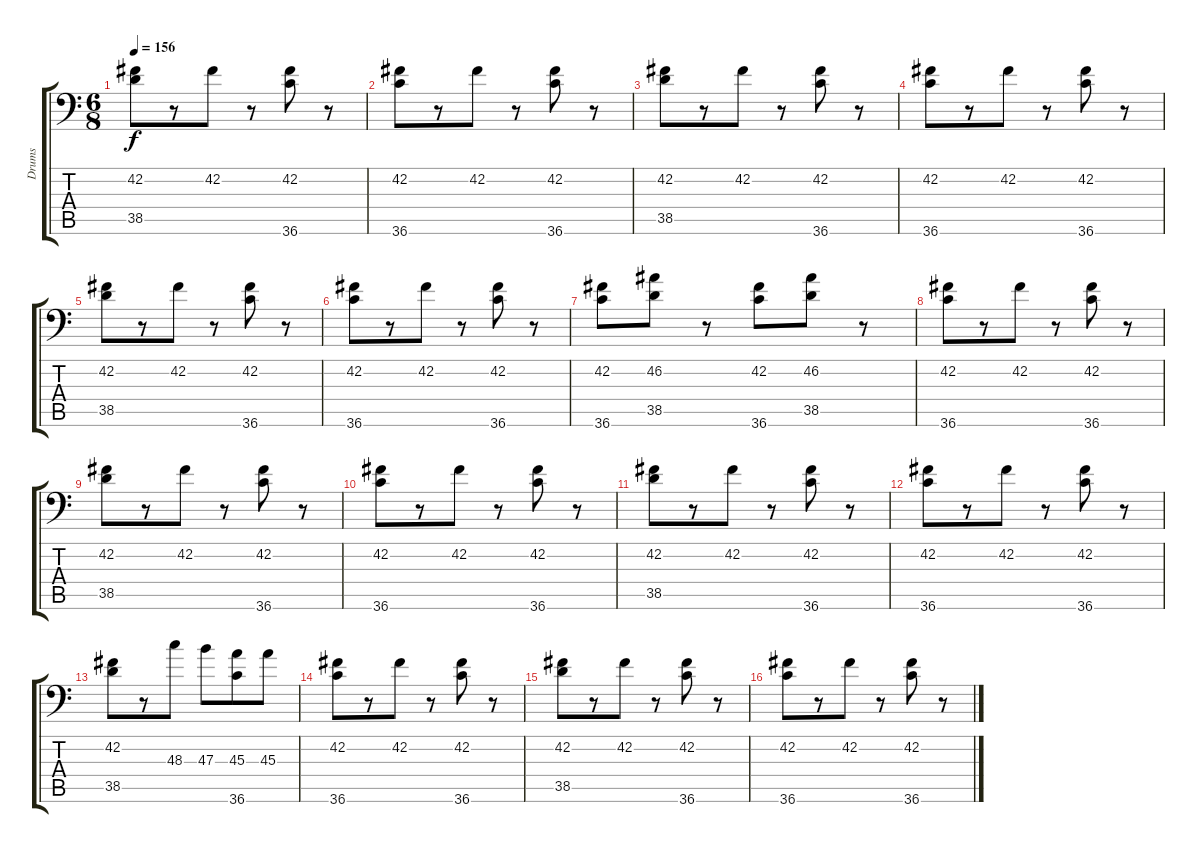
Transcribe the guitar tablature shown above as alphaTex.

\track ("Drums" "Drums") {instrument acousticgrandpiano}
\staff {score tabs}
\tuning (C-1 C-1 C-1 C-1 C-1 C-1) {hide}
\ts (6 8)
\tempo 156
\clef f4
\ks c
(42.2 38.5).8{dy f} r.8 42.2.8 r.8 (42.2 36.6).8 r.8 |
(42.2 36.6).8 r.8 42.2.8 r.8 (42.2 36.6).8 r.8 |
(42.2 38.5).8 r.8 42.2.8 r.8 (42.2 36.6).8 r.8 |
(42.2 36.6).8 r.8 42.2.8 r.8 (42.2 36.6).8 r.8 |
(42.2 38.5).8 r.8 42.2.8 r.8 (42.2 36.6).8 r.8 |
(42.2 36.6).8 r.8 42.2.8 r.8 (42.2 36.6).8 r.8 |
(42.2 36.6).8 (46.2 38.5).8 r.8 (42.2 36.6).8 (46.2 38.5).8 r.8 |
(42.2 36.6).8 r.8 42.2.8 r.8 (42.2 36.6).8 r.8 |
(42.2 38.5).8 r.8 42.2.8 r.8 (42.2 36.6).8 r.8 |
(42.2 36.6).8 r.8 42.2.8 r.8 (42.2 36.6).8 r.8 |
(42.2 38.5).8 r.8 42.2.8 r.8 (42.2 36.6).8 r.8 |
(42.2 36.6).8 r.8 42.2.8 r.8 (42.2 36.6).8 r.8 |
(42.2 38.5).8 r.8 48.3.8 47.3.8 (45.3 36.6).8 45.3.8 |
(42.2 36.6).8 r.8 42.2.8 r.8 (42.2 36.6).8 r.8 |
(42.2 38.5).8 r.8 42.2.8 r.8 (42.2 36.6).8 r.8 |
(42.2 36.6).8 r.8 42.2.8 r.8 (42.2 36.6).8 r.8
